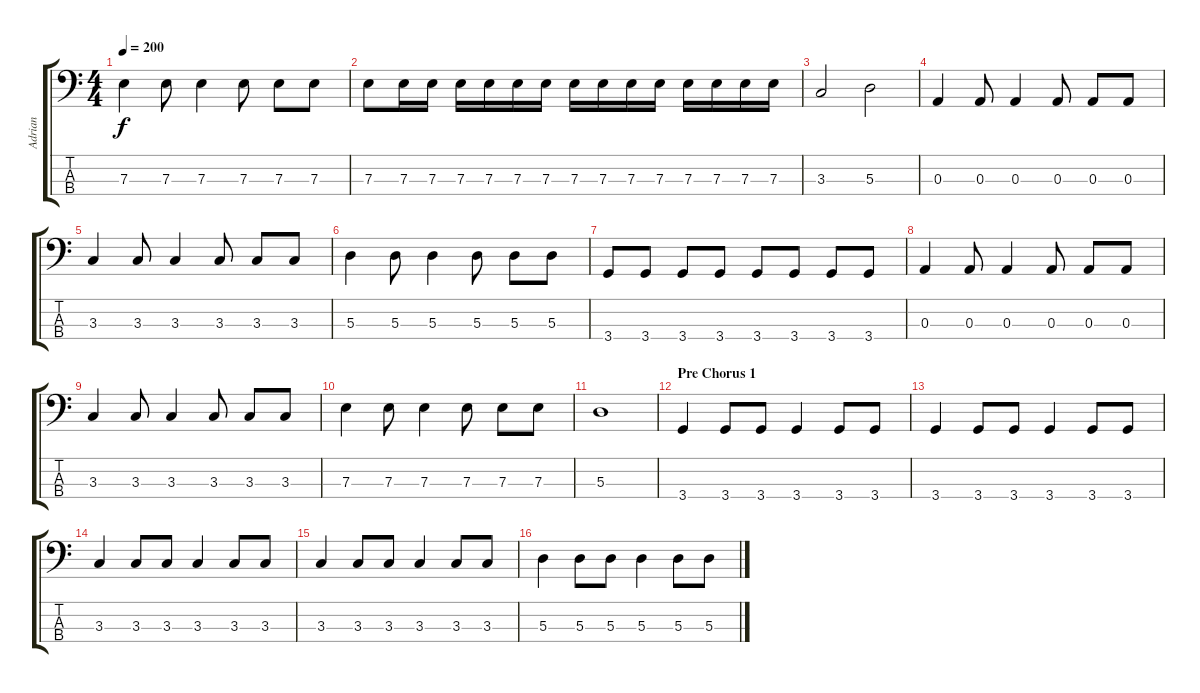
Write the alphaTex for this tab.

\track ("Adrian" "Adrian") {instrument electricbasspick}
\staff {score tabs}
\tuning (G2 D2 A1 E1) {hide}
\ts (4 4)
\tempo 200
\clef f4
\ks c
7.3.4{dy f} 7.3.8 7.3.4 7.3.8 7.3.8 7.3.8 |
7.3.8 7.3.16 7.3.16 7.3.16 7.3.16 7.3.16 7.3.16 7.3.16 7.3.16 7.3.16 7.3.16 7.3.16 7.3.16 7.3.16 7.3.16 |
3.3.2 5.3.2 |
0.3.4 0.3.8 0.3.4 0.3.8 0.3.8 0.3.8 |
3.3.4 3.3.8 3.3.4 3.3.8 3.3.8 3.3.8 |
5.3.4 5.3.8 5.3.4 5.3.8 5.3.8 5.3.8 |
3.4.8 3.4.8 3.4.8 3.4.8 3.4.8 3.4.8 3.4.8 3.4.8 |
0.3.4 0.3.8 0.3.4 0.3.8 0.3.8 0.3.8 |
3.3.4 3.3.8 3.3.4 3.3.8 3.3.8 3.3.8 |
7.3.4 7.3.8 7.3.4 7.3.8 7.3.8 7.3.8 |
5.3.1 |
\section ("" "Pre Chorus 1")
3.4.4 3.4.8 3.4.8 3.4.4 3.4.8 3.4.8 |
3.4.4 3.4.8 3.4.8 3.4.4 3.4.8 3.4.8 |
3.3.4 3.3.8 3.3.8 3.3.4 3.3.8 3.3.8 |
3.3.4 3.3.8 3.3.8 3.3.4 3.3.8 3.3.8 |
5.3.4 5.3.8 5.3.8 5.3.4 5.3.8 5.3.8
